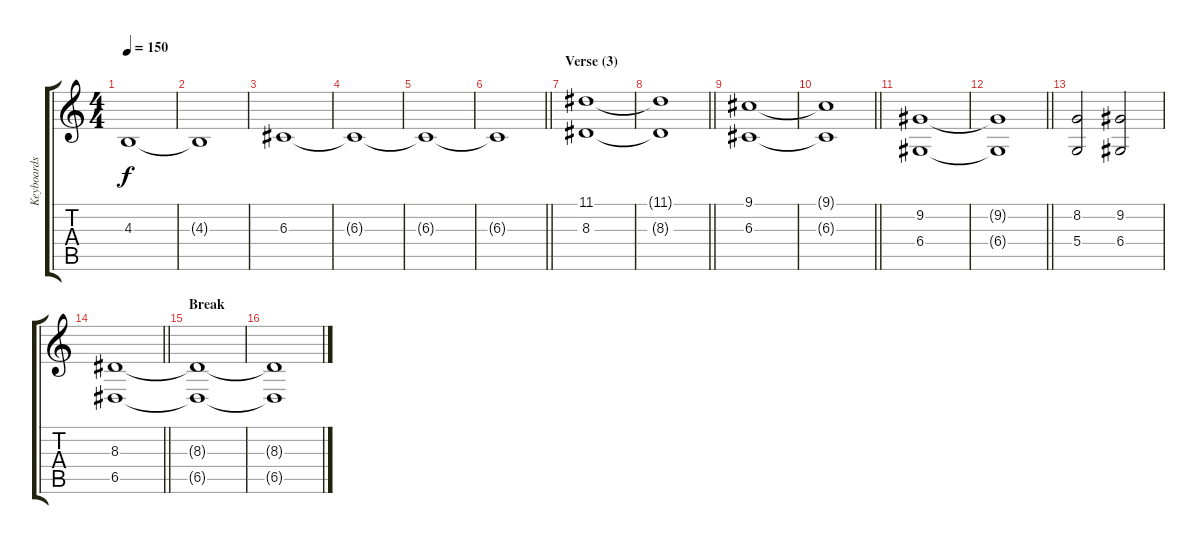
\track ("Keyboards" "Keyboards") {instrument stringensemble1}
\staff {score tabs}
\tuning (E4 B3 G3 D3 A2 E2) {hide}
\ts (4 4)
\tempo 150
\clef g2
\ks c
4.3{t}.1{dy f} |
4.3{t}.1 |
6.3.1 |
6.3{t}.1 |
6.3{t}.1 |
\barLineRight lightlight
6.3{t}.1 |
\section ("" "Verse (3)")
(11.1 8.3).1 |
\barLineRight lightlight
(11.1{t} 8.3{t}).1 |
(9.1 6.3).1 |
\barLineRight lightlight
(9.1{t} 6.3{t}).1 |
(9.2 6.4).1 |
\barLineRight lightlight
(9.2{t} 6.4{t}).1 |
(8.2 5.4).2 (9.2 6.4).2 |
\barLineRight lightlight
(8.3 6.5).1{volume 0} |
\section ("" "Break")
(8.3{t} 6.5{t}).1 |
(8.3{t} 6.5{t}).1
